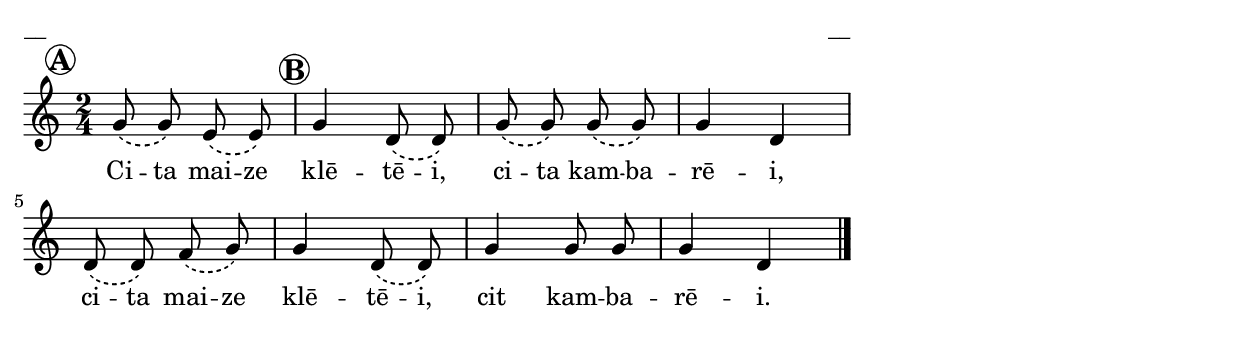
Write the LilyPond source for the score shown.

\version "2.13.16"
%\header {
%    title = "Cita maize klētēi, cita kambarēi"
%}
\paper {
line-width = 14\cm
left-margin = 0.4\cm
between-system-padding = 0.1\cm
between-system-space = 0.1\cm
}
\layout {
indent = #0
ragged-last = ##f
}





voiceA = \relative c' {
\clef "treble"
\key c \major
\time 2/4 \mark \markup {  \circle \bold A }
\override Score.RehearsalMark #'break-align-symbols = #'(time-signature)
\phrasingSlurDashed
g'8\( g\) e\( e\)|  \mark \markup {  \circle \bold B }
\phrasingSlurDashed
g4 d8\( d\)|
\phrasingSlurDashed
g8\( g\) g\( g\)|
g4 d |
d8\( d\) f\( g\)|
g4 d8\( d\)|
g4 g8 g|
g4 d|
\bar "|."
} 


lyricA = \lyricmode {
Ci -- ta mai -- ze klē -- tē -- i, ci -- ta kam -- ba -- rē -- i,
ci -- ta mai -- ze klē -- tē -- i, cit kam -- ba -- rē -- i.
} 


fullScore = <<
\new Staff {
<<
\new Voice = "voiceA" { \oneVoice \autoBeamOff \voiceA }
\lyricsto "voiceA" \new Lyrics \lyricA
>>
}
>>

\score {
\fullScore
\header { piece = "__" opus = "__" }
}
\markup { \with-color #(x11-color 'white) \sans \smaller "__" }
\score {
\unfoldRepeats
\fullScore
\midi {
\context { \Staff \remove "Staff_performer" }
\context { \Voice \consists "Staff_performer" }
}
}



